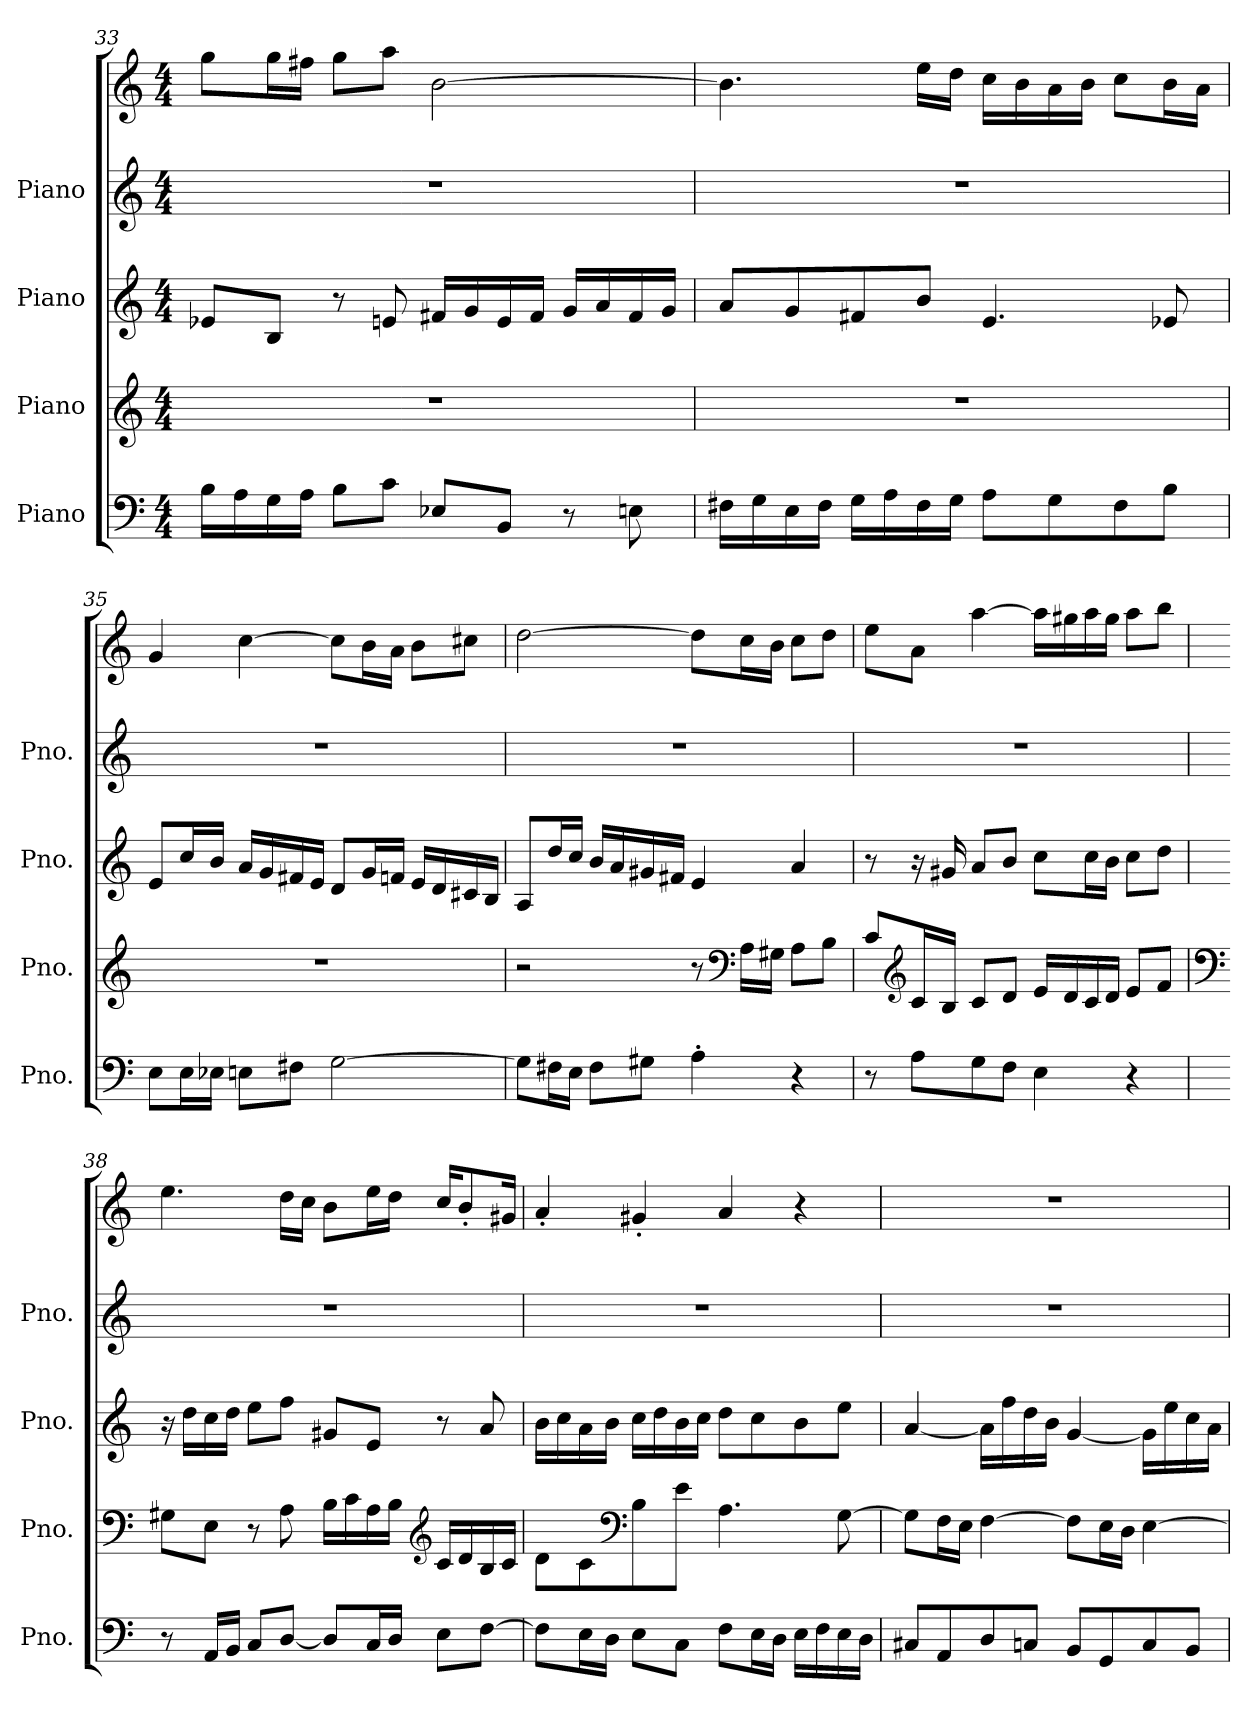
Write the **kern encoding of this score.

**kern	**kern	**kern	**kern	**kern
*part4	*part3	*part2	*part1	*part1
*staff5	*staff4	*staff3	*staff2	*staff1
*I"Piano	*I"Piano	*I"Piano	*I"Piano	*
*I'Pno.	*I'Pno.	*I'Pno.	*I'Pno.	*
!!LO:PB:g=z
*clefF4	*clefG2	*clefG2	*clefG2	*clefG2
*k[]	*k[]	*k[]	*k[]	*k[]
*M4/4	*M4/4	*M4/4	*M4/4	*M4/4
=33	=33	=33	=33	=33
16B\LL	1r	8e-X/L	1r	8gg\L
16A\	.	.	.	.
16G\	.	8B/J	.	16gg\L
16A\JJ	.	.	.	16ff#X\JJ
8B\L	.	8r	.	8gg\L
8c\J	.	8en/	.	8aa\J
8E-X/L	.	16f#X/LL	.	[2b\
.	.	16g/	.	.
8BB/J	.	16e/	.	.
.	.	16f#/JJ	.	.
8r	.	16g/LL	.	.
.	.	16a/	.	.
8En\	.	16f#/	.	.
.	.	16g/JJ	.	.
=34	=34	=34	=34	=34
16F#X\LL	1r	8a/L	1r	4.b\]
16G\	.	.	.	.
16E\	.	8g/	.	.
16F#\JJ	.	.	.	.
16G\LL	.	8f#X/	.	.
16A\	.	.	.	.
16F#\	.	8b/J	.	16ee\LL
16G\JJ	.	.	.	16dd\JJ
8A\L	.	4.e/	.	16cc\LL
.	.	.	.	16b\
8G\	.	.	.	16a\
.	.	.	.	16b\JJ
8F#\	.	.	.	8cc\L
8B\J	.	8e-X/	.	16b\L
.	.	.	.	16a\JJ
!!LO:LB:g=z
=35	=35	=35	=35	=35
8E\L	1r	8e/L	1r	4g/
16E\L	.	16cc/L	.	.
16E-X\JJ	.	16b/JJ	.	.
8En\L	.	16a/LL	.	[4cc\
.	.	16g/	.	.
8F#X\J	.	16f#X/	.	.
.	.	16e/JJ	.	.
[2G\	.	8d/L	.	8cc\L]
.	.	16g/L	.	16b\L
.	.	16fn/JJ	.	16a\JJ
.	.	16e/LL	.	8b\L
.	.	16d/	.	.
.	.	16c#X/	.	8cc#X\J
.	.	16B/JJ	.	.
=36	=36	=36	=36	=36
8G\L]	2r	8A/L	1r	[2dd\
16F#X\L	.	16dd/L	.	.
16E\JJ	.	16cc/JJ	.	.
8F#\L	.	16b/LL	.	.
.	.	16a/	.	.
8G#X\J	.	16g#X/	.	.
.	.	16f#X/JJ	.	.
4A'\	8r	4e/	.	8dd\L]
*	*clefF4	*	*	*
.	16A\LL	.	.	16cc\L
.	16G#X\JJ	.	.	16b\JJ
4r	8A\L	4a/	.	8cc\L
.	8B\J	.	.	8dd\J
!!LO:PB:g=z
=37	=37	=37	=37	=37
8r	8c/L	8r	1r	8ee\L
*	*clefG2	*	*	*
8A\L	16c/L	16r	.	8a\J
.	16B/JJ	16g#X/	.	.
8G\	8c/L	8a/L	.	[4aa\
8F\J	8d/J	8b/J	.	.
4E\	16e/LL	8cc\L	.	16aa\LL]
.	16d/	.	.	16gg#X\
.	16c/	16cc\L	.	16aa\
.	16d/JJ	16b\JJ	.	16gg#\JJ
4r	8e/L	8cc\L	.	8aa\L
.	8f/J	8dd\J	.	8bb\J
=38	=38	=38	=38	=38
*	*clefF4	*	*	*
8r	8G#X\L	16r	1r	4.ee\
.	.	16dd\LL	.	.
16AA/LL	8E\J	16cc\	.	.
16BB/JJ	.	16dd\JJ	.	.
8C/L	8r	8ee\L	.	.
[8D/J	8A\	8ff\J	.	16dd\LL
.	.	.	.	16cc\JJ
8D/L]	16B\LL	8g#X/L	.	8b\L
.	16c\	.	.	.
16C/L	16A\	8e/J	.	16ee\L
16D/JJ	16B\JJ	.	.	16dd\JJ
*	*clefG2	*	*	*
8E\L	16c/LL	8r	.	16cc/KL
.	16d/	.	.	8b'/
[8F\J	16B/	8a/	.	.
.	16c/JJ	.	.	16g#X/Jk
!!LO:LB:g=z
=39	=39	=39	=39	=39
8F\L]	8d\L	16b\LL	1r	4a'/
.	.	16cc\	.	.
16E\L	8c\	16a\	.	.
16D\JJ	.	16b\JJ	.	.
*	*clefF4	*	*	*
8E\L	8B\	16cc\LL	.	4g#X'/
.	.	16dd\	.	.
8C\J	8e\J	16b\	.	.
.	.	16cc\JJ	.	.
8F\L	4.A\	8dd\L	.	4a/
16E\L	.	8cc\	.	.
16D\JJ	.	.	.	.
16E\LL	.	8b\	.	4r
16F\	.	.	.	.
16E\	[8G\	8ee\J	.	.
16D\JJ	.	.	.	.
=40	=40	=40	=40	=40
8C#X/L	8G\L]	[4a/	1r	1r
8AA/	16F\L	.	.	.
.	16E\JJ	.	.	.
8D/	[4F\	16a\LL]	.	.
.	.	16ff\	.	.
8Cn/J	.	16dd\	.	.
.	.	16b\JJ	.	.
8BB/L	8F\L]	[4g/	.	.
8GG/	16E\L	.	.	.
.	16D\JJ	.	.	.
8C/	[4E\	16g\LL]	.	.
.	.	16ee\	.	.
8BB/J	.	16cc\	.	.
.	.	16a\JJ	.	.
=	=	=	=	=
*-	*-	*-	*-	*-
